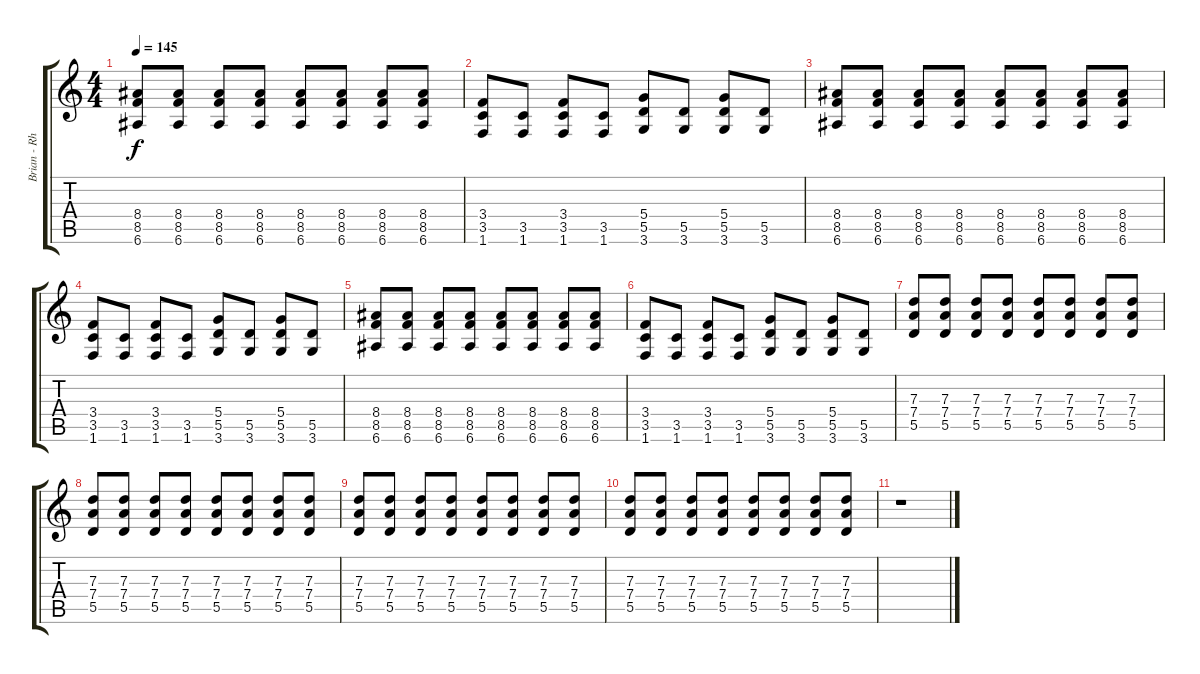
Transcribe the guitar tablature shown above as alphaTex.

\track ("Brian - Rhythm Guitar" "Brian - Rh") {instrument electricguitarjazz}
\staff {score tabs}
\tuning (E4 B3 G3 D3 A2 E2) {hide}
\ts (4 4)
\tempo 145
\clef g2
\ks c
(8.4 8.5 6.6).8{dy f} (8.4 8.5 6.6).8 (8.4 8.5 6.6).8 (8.4 8.5 6.6).8 (8.4 8.5 6.6).8 (8.4 8.5 6.6).8 (8.4 8.5 6.6).8 (8.4 8.5 6.6).8 |
(3.4 3.5 1.6).8 (3.5 1.6).8 (3.4 3.5 1.6).8 (3.5 1.6).8 (5.4 5.5 3.6).8 (5.5 3.6).8 (5.4 5.5 3.6).8 (5.5 3.6).8 |
(8.4 8.5 6.6).8 (8.4 8.5 6.6).8 (8.4 8.5 6.6).8 (8.4 8.5 6.6).8 (8.4 8.5 6.6).8 (8.4 8.5 6.6).8 (8.4 8.5 6.6).8 (8.4 8.5 6.6).8 |
(3.4 3.5 1.6).8 (3.5 1.6).8 (3.4 3.5 1.6).8 (3.5 1.6).8 (5.4 5.5 3.6).8 (5.5 3.6).8 (5.4 5.5 3.6).8 (5.5 3.6).8 |
(8.4 8.5 6.6).8 (8.4 8.5 6.6).8 (8.4 8.5 6.6).8 (8.4 8.5 6.6).8 (8.4 8.5 6.6).8 (8.4 8.5 6.6).8 (8.4 8.5 6.6).8 (8.4 8.5 6.6).8 |
(3.4 3.5 1.6).8 (3.5 1.6).8 (3.4 3.5 1.6).8 (3.5 1.6).8 (5.4 5.5 3.6).8 (5.5 3.6).8 (5.4 5.5 3.6).8 (5.5 3.6).8 |
(7.3 7.4 5.5).8 (7.3 7.4 5.5).8 (7.3 7.4 5.5).8 (7.3 7.4 5.5).8 (7.3 7.4 5.5).8 (7.3 7.4 5.5).8 (7.3 7.4 5.5).8 (7.3 7.4 5.5).8 |
(7.3 7.4 5.5).8 (7.3 7.4 5.5).8 (7.3 7.4 5.5).8 (7.3 7.4 5.5).8 (7.3 7.4 5.5).8 (7.3 7.4 5.5).8 (7.3 7.4 5.5).8 (7.3 7.4 5.5).8 |
(7.3 7.4 5.5).8 (7.3 7.4 5.5).8 (7.3 7.4 5.5).8 (7.3 7.4 5.5).8 (7.3 7.4 5.5).8 (7.3 7.4 5.5).8 (7.3 7.4 5.5).8 (7.3 7.4 5.5).8 |
(7.3 7.4 5.5).8 (7.3 7.4 5.5).8 (7.3 7.4 5.5).8 (7.3 7.4 5.5).8 (7.3 7.4 5.5).8 (7.3 7.4 5.5).8 (7.3 7.4 5.5).8 (7.3 7.4 5.5).8 |
r.1
